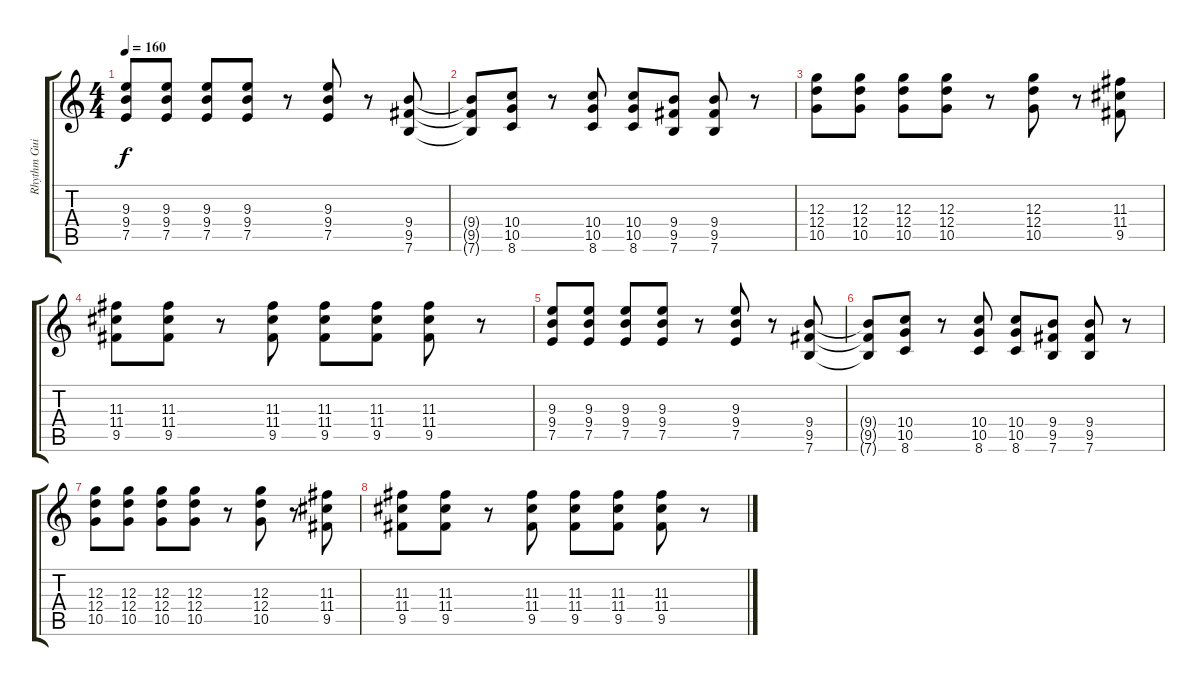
\track ("Rhythm Guitar" "Rhythm Gui") {instrument overdrivenguitar}
\staff {score tabs}
\tuning (E4 B3 G3 D3 A2 E2) {hide}
\ts (4 4)
\tempo 160
\clef g2
\ks c
(9.3 9.4 7.5).8{dy f} (9.3 9.4 7.5).8 (9.3 9.4 7.5).8 (9.3 9.4 7.5).8 r.8 (9.3 9.4 7.5).8 r.8 (9.4 9.5 7.6).8 |
(9.4{t} 9.5{t} 7.6{t}).8 (10.4 10.5 8.6).8 r.8 (10.4 10.5 8.6).8 (10.4 10.5 8.6).8 (9.4 9.5 7.6).8 (9.4 9.5 7.6).8 r.8 |
(12.3 12.4 10.5).8 (12.3 12.4 10.5).8 (12.3 12.4 10.5).8 (12.3 12.4 10.5).8 r.8 (12.3 12.4 10.5).8 r.8 (11.3 11.4 9.5).8 |
(11.3 11.4 9.5).8 (11.3 11.4 9.5).8 r.8 (11.3 11.4 9.5).8 (11.3 11.4 9.5).8 (11.3 11.4 9.5).8 (11.3 11.4 9.5).8 r.8 |
(9.3 9.4 7.5).8 (9.3 9.4 7.5).8 (9.3 9.4 7.5).8 (9.3 9.4 7.5).8 r.8 (9.3 9.4 7.5).8 r.8 (9.4 9.5 7.6).8 |
(9.4{t} 9.5{t} 7.6{t}).8 (10.4 10.5 8.6).8 r.8 (10.4 10.5 8.6).8 (10.4 10.5 8.6).8 (9.4 9.5 7.6).8 (9.4 9.5 7.6).8 r.8 |
(12.3 12.4 10.5).8 (12.3 12.4 10.5).8 (12.3 12.4 10.5).8 (12.3 12.4 10.5).8 r.8 (12.3 12.4 10.5).8 r.8 (11.3 11.4 9.5).8 |
(11.3 11.4 9.5).8 (11.3 11.4 9.5).8 r.8 (11.3 11.4 9.5).8 (11.3 11.4 9.5).8 (11.3 11.4 9.5).8 (11.3 11.4 9.5).8 r.8
